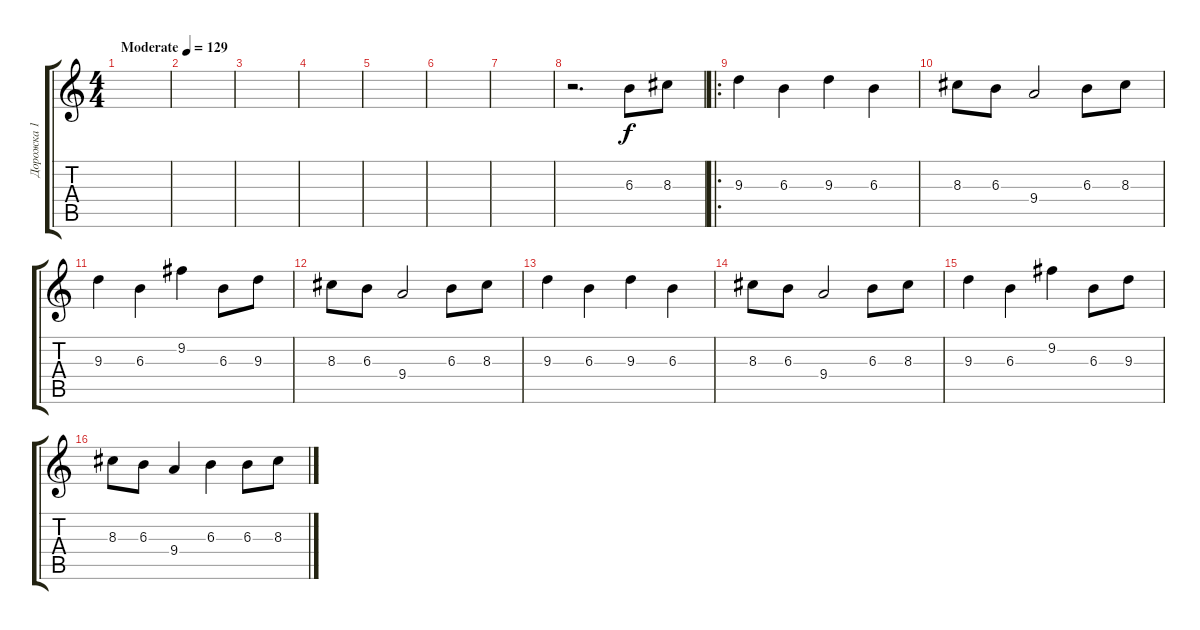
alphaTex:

\track ("Дорожка 1" "Дорожка 1") {instrument distortionguitar}
\staff {score tabs}
\tuning (D4 A3 F3 C3 G2 D2) {hide}
\ts (4 4)
\tempo (129 "Moderate")
\clef g2
\ks c
|
|
|
|
|
|
|
r.2{d} 6.3.8 8.3.8 |
\ro
9.3.4{instrument distortionguitar} 6.3.4 9.3.4 6.3.4 |
8.3.8 6.3.8 9.4.2 6.3.8 8.3.8 |
9.3.4 6.3.4 9.2.4 6.3.8 9.3.8 |
8.3.8 6.3.8 9.4.2 6.3.8 8.3.8 |
9.3.4 6.3.4 9.3.4 6.3.4 |
8.3.8 6.3.8 9.4.2 6.3.8 8.3.8 |
9.3.4 6.3.4 9.2.4 6.3.8 9.3.8 |
8.3.8 6.3.8 9.4.4 6.3.4 6.3.8 8.3.8
